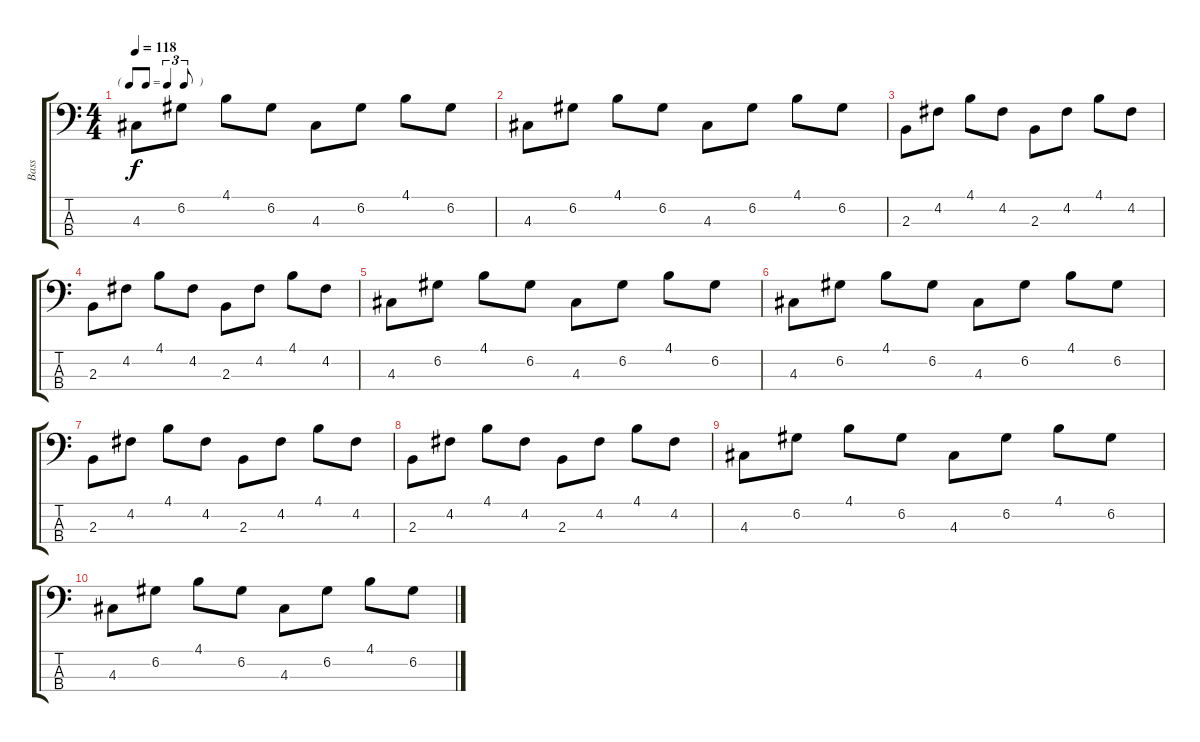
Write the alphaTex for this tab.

\track ("Bass" "Bass") {instrument electricbassfinger}
\staff {score tabs}
\tuning (G2 D2 A1 E1) {hide}
\ts (4 4)
\tf triplet8th
\tempo 118
\clef f4
\ks c
4.3.8{dy f} 6.2.8 4.1.8 6.2.8 4.3.8 6.2.8 4.1.8 6.2.8 |
4.3.8 6.2.8 4.1.8 6.2.8 4.3.8 6.2.8 4.1.8 6.2.8 |
2.3.8 4.2.8 4.1.8 4.2.8 2.3.8 4.2.8 4.1.8 4.2.8 |
2.3.8 4.2.8 4.1.8 4.2.8 2.3.8 4.2.8 4.1.8 4.2.8 |
4.3.8 6.2.8 4.1.8 6.2.8 4.3.8 6.2.8 4.1.8 6.2.8 |
4.3.8{volume 11} 6.2.8 4.1.8 6.2.8 4.3.8 6.2.8 4.1.8 6.2.8 |
2.3.8{volume 8} 4.2.8 4.1.8 4.2.8 2.3.8 4.2.8 4.1.8 4.2.8 |
2.3.8{volume 6} 4.2.8 4.1.8 4.2.8 2.3.8 4.2.8 4.1.8 4.2.8 |
4.3.8{volume 3} 6.2.8 4.1.8 6.2.8 4.3.8 6.2.8 4.1.8 6.2.8 |
4.3.8{volume 1} 6.2.8 4.1.8 6.2.8 4.3.8 6.2.8 4.1.8 6.2.8
